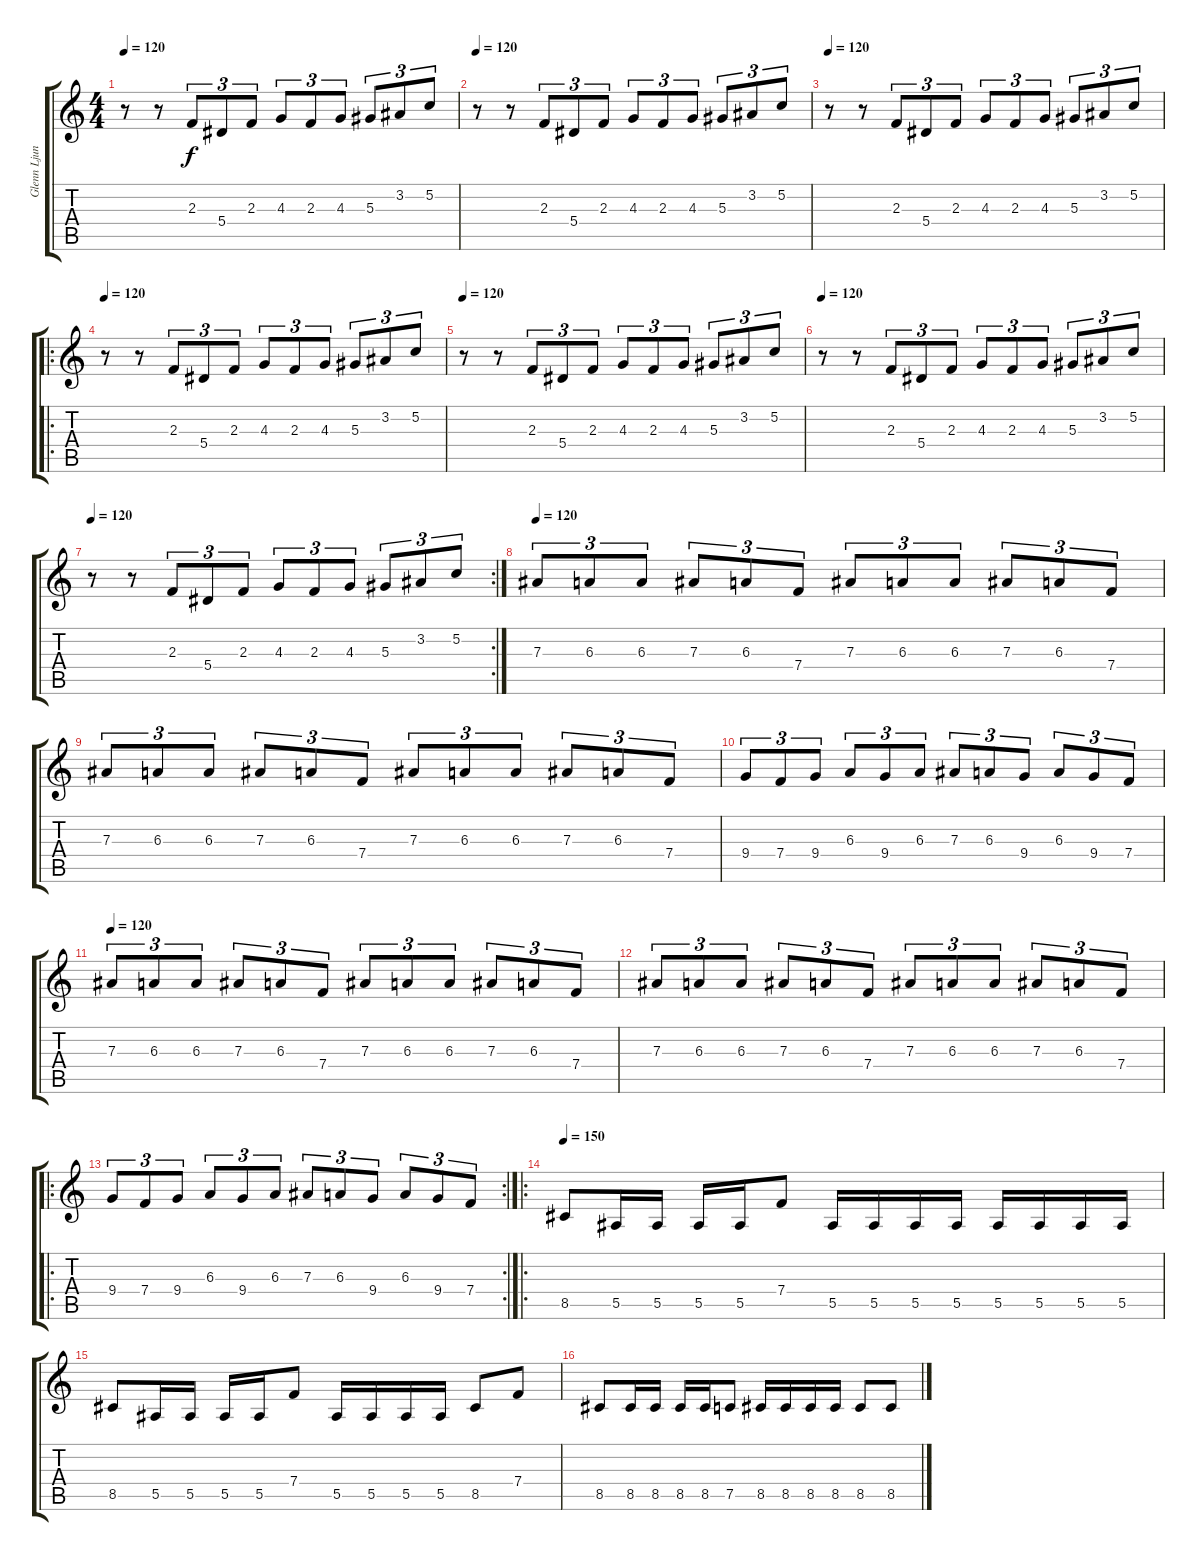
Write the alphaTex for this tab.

\track ("Glenn Ljungström" "Glenn Ljun") {instrument distortionguitar}
\staff {score tabs}
\tuning (C4 G3 Eb3 Bb2 F2 C2) {hide}
\ts (4 4)
\tempo 120
\clef g2
\ks c
r.8{dy f} r.8 2.3.8{tu (3 2)} 5.4.8{tu (3 2)} 2.3.8{tu (3 2)} 4.3.8{tu (3 2)} 2.3.8{tu (3 2)} 4.3.8{tu (3 2)} 5.3.8{tu (3 2)} 3.2.8{tu (3 2)} 5.2.8{tu (3 2)} |
\tempo 120
r.8 r.8 2.3.8{tu (3 2)} 5.4.8{tu (3 2)} 2.3.8{tu (3 2)} 4.3.8{tu (3 2)} 2.3.8{tu (3 2)} 4.3.8{tu (3 2)} 5.3.8{tu (3 2)} 3.2.8{tu (3 2)} 5.2.8{tu (3 2)} |
\tempo 120
r.8 r.8 2.3.8{tu (3 2)} 5.4.8{tu (3 2)} 2.3.8{tu (3 2)} 4.3.8{tu (3 2)} 2.3.8{tu (3 2)} 4.3.8{tu (3 2)} 5.3.8{tu (3 2)} 3.2.8{tu (3 2)} 5.2.8{tu (3 2)} |
\ro
\tempo 120
r.8 r.8 2.3.8{tu (3 2)} 5.4.8{tu (3 2)} 2.3.8{tu (3 2)} 4.3.8{tu (3 2)} 2.3.8{tu (3 2)} 4.3.8{tu (3 2)} 5.3.8{tu (3 2)} 3.2.8{tu (3 2)} 5.2.8{tu (3 2)} |
\tempo 120
r.8 r.8 2.3.8{tu (3 2)} 5.4.8{tu (3 2)} 2.3.8{tu (3 2)} 4.3.8{tu (3 2)} 2.3.8{tu (3 2)} 4.3.8{tu (3 2)} 5.3.8{tu (3 2)} 3.2.8{tu (3 2)} 5.2.8{tu (3 2)} |
\tempo 120
r.8 r.8 2.3.8{tu (3 2)} 5.4.8{tu (3 2)} 2.3.8{tu (3 2)} 4.3.8{tu (3 2)} 2.3.8{tu (3 2)} 4.3.8{tu (3 2)} 5.3.8{tu (3 2)} 3.2.8{tu (3 2)} 5.2.8{tu (3 2)} |
\rc 2
\tempo 120
r.8 r.8 2.3.8{tu (3 2)} 5.4.8{tu (3 2)} 2.3.8{tu (3 2)} 4.3.8{tu (3 2)} 2.3.8{tu (3 2)} 4.3.8{tu (3 2)} 5.3.8{tu (3 2)} 3.2.8{tu (3 2)} 5.2.8{tu (3 2)} |
\tempo 120
7.3.8{tu (3 2)} 6.3.8{tu (3 2)} 6.3.8{tu (3 2)} 7.3.8{tu (3 2)} 6.3.8{tu (3 2)} 7.4.8{tu (3 2)} 7.3.8{tu (3 2)} 6.3.8{tu (3 2)} 6.3.8{tu (3 2)} 7.3.8{tu (3 2)} 6.3.8{tu (3 2)} 7.4.8{tu (3 2)} |
7.3.8{tu (3 2)} 6.3.8{tu (3 2)} 6.3.8{tu (3 2)} 7.3.8{tu (3 2)} 6.3.8{tu (3 2)} 7.4.8{tu (3 2)} 7.3.8{tu (3 2)} 6.3.8{tu (3 2)} 6.3.8{tu (3 2)} 7.3.8{tu (3 2)} 6.3.8{tu (3 2)} 7.4.8{tu (3 2)} |
9.4.8{tu (3 2)} 7.4.8{tu (3 2)} 9.4.8{tu (3 2)} 6.3.8{tu (3 2)} 9.4.8{tu (3 2)} 6.3.8{tu (3 2)} 7.3.8{tu (3 2)} 6.3.8{tu (3 2)} 9.4.8{tu (3 2)} 6.3.8{tu (3 2)} 9.4.8{tu (3 2)} 7.4.8{tu (3 2)} |
\tempo 120
7.3.8{tu (3 2)} 6.3.8{tu (3 2)} 6.3.8{tu (3 2)} 7.3.8{tu (3 2)} 6.3.8{tu (3 2)} 7.4.8{tu (3 2)} 7.3.8{tu (3 2)} 6.3.8{tu (3 2)} 6.3.8{tu (3 2)} 7.3.8{tu (3 2)} 6.3.8{tu (3 2)} 7.4.8{tu (3 2)} |
7.3.8{tu (3 2)} 6.3.8{tu (3 2)} 6.3.8{tu (3 2)} 7.3.8{tu (3 2)} 6.3.8{tu (3 2)} 7.4.8{tu (3 2)} 7.3.8{tu (3 2)} 6.3.8{tu (3 2)} 6.3.8{tu (3 2)} 7.3.8{tu (3 2)} 6.3.8{tu (3 2)} 7.4.8{tu (3 2)} |
\ro
\rc 2
9.4.8{tu (3 2)} 7.4.8{tu (3 2)} 9.4.8{tu (3 2)} 6.3.8{tu (3 2)} 9.4.8{tu (3 2)} 6.3.8{tu (3 2)} 7.3.8{tu (3 2)} 6.3.8{tu (3 2)} 9.4.8{tu (3 2)} 6.3.8{tu (3 2)} 9.4.8{tu (3 2)} 7.4.8{tu (3 2)} |
\ro
\tempo 150
8.5.8 5.5.16 5.5.16 5.5.16 5.5.16 7.4.8 5.5.16 5.5.16 5.5.16 5.5.16 5.5.16 5.5.16 5.5.16 5.5.16 |
8.5.8 5.5.16 5.5.16 5.5.16 5.5.16 7.4.8 5.5.16 5.5.16 5.5.16 5.5.16 8.5.8 7.4.8 |
8.5.8 8.5.16 8.5.16 8.5.16 8.5.16 7.5.8 8.5.16 8.5.16 8.5.16 8.5.16 8.5.8 8.5.8
